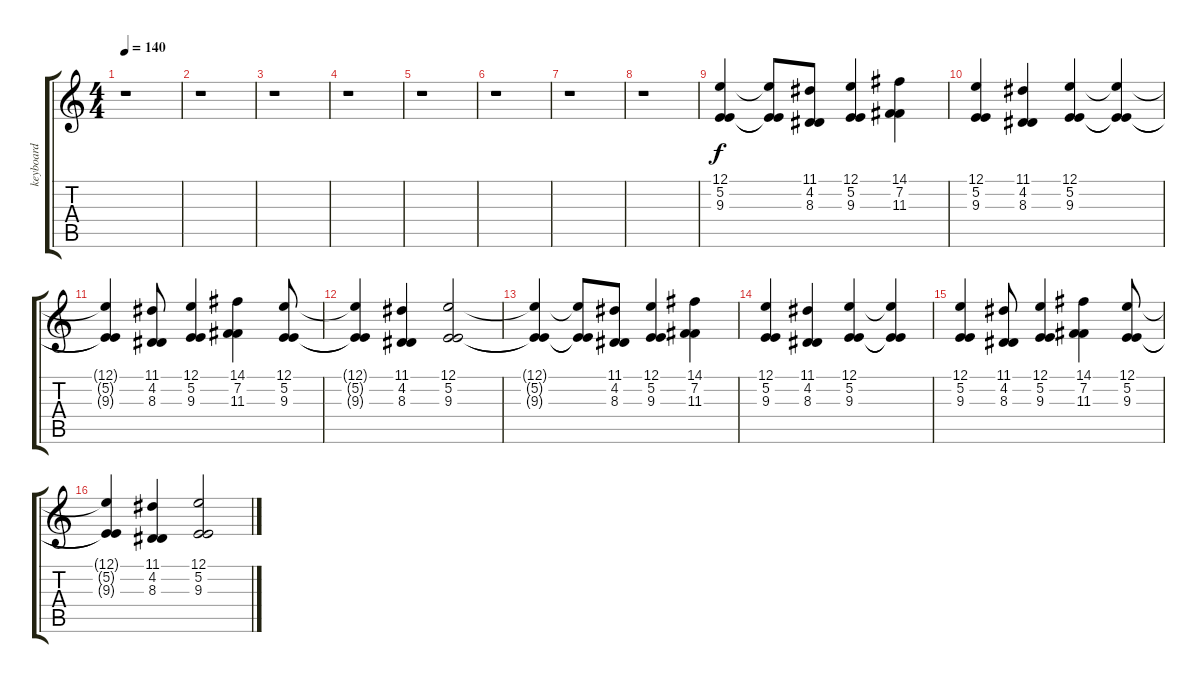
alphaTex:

\track ("keyboard " "keyboard ") {instrument churchorgan}
\staff {score tabs}
\tuning (E4 B3 G3 D3 A2 E2) {hide}
\ts (4 4)
\tempo 140
\clef g2
\ks c
r.1{dy f} |
r.1 |
r.1 |
r.1 |
r.1 |
r.1 |
r.1 |
r.1 |
(12.1 5.2 9.3).4 (12.1{t} 5.2{t} 9.3{t}).8 (11.1 4.2 8.3).8 (12.1 5.2 9.3).4 (14.1 7.2 11.3).4 |
(12.1 5.2 9.3).4 (11.1 4.2 8.3).4 (12.1 5.2 9.3).4 (12.1{t} 5.2{t} 9.3{t}).4 |
(12.1{t} 5.2{t} 9.3{t}).4 (11.1 4.2 8.3).8 (12.1 5.2 9.3).4 (14.1 7.2 11.3).4 (12.1 5.2 9.3).8 |
(12.1{t} 5.2{t} 9.3{t}).4 (11.1 4.2 8.3).4 (12.1 5.2 9.3).2 |
(12.1{t} 5.2{t} 9.3{t}).4 (12.1{t} 5.2{t} 9.3{t}).8 (11.1 4.2 8.3).8 (12.1 5.2 9.3).4 (14.1 7.2 11.3).4 |
(12.1 5.2 9.3).4 (11.1 4.2 8.3).4 (12.1 5.2 9.3).4 (12.1{t} 5.2{t} 9.3{t}).4 |
(12.1 5.2 9.3).4 (11.1 4.2 8.3).8 (12.1 5.2 9.3).4 (14.1 7.2 11.3).4 (12.1 5.2 9.3).8 |
(12.1{t} 5.2{t} 9.3{t}).4 (11.1 4.2 8.3).4 (12.1 5.2 9.3).2
